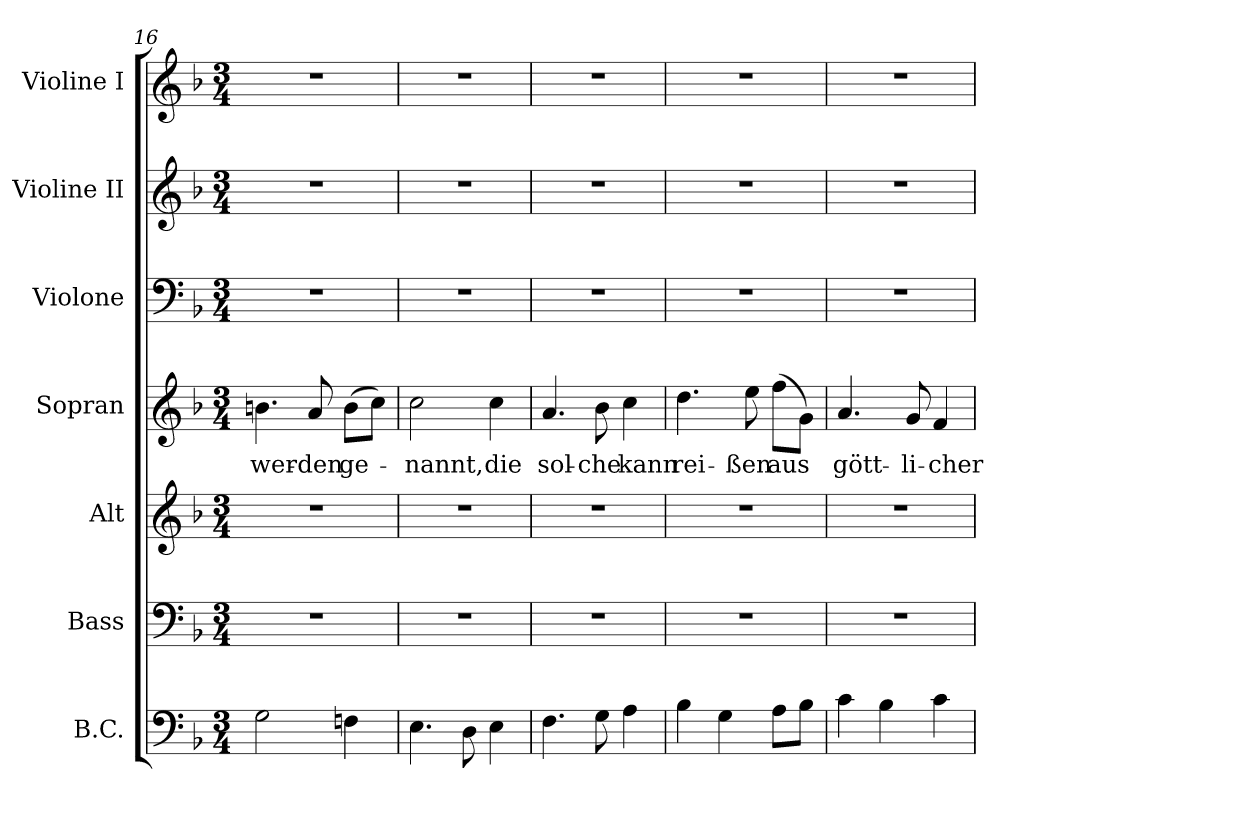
**kern	**kern	**kern	**kern	**text	**kern	**kern	**kern
*part7	*part6	*part5	*part4	*part4	*part3	*part2	*part1
*staff7	*staff6	*staff5	*staff4	*staff4	*staff3	*staff2	*staff1
*I"B.C.	*I"Bass	*I"Alt	*I"Sopran	*	*I"Violone	*I"Violine II	*I"Violine I
*	*I'B.	*I'A.	*I'S.	*	*	*I'Vln. II	*I'Vln. I
*clefF4	*clefF4	*clefG2	*clefG2	*	*clefF4	*clefG2	*clefG2
*k[b-]	*k[b-]	*k[b-]	*k[b-]	*	*k[b-]	*k[b-]	*k[b-]
*F:	*F:	*F:	*F:	*	*F:	*F:	*F:
*M3/4	*M3/4	*M3/4	*M3/4	*	*M3/4	*M3/4	*M3/4
=16	=16	=16	=16	=16	=16	=16	=16
!	!LO:N:vis=1	!LO:N:vis=1	!	!	!	!	!
!	!	!	!	!LO:LY:b:color=#000000	!LO:N:vis=1	!LO:N:vis=1	!LO:N:vis=1
2Gi\	2.r	2.r	4.bni\	wer-	2.r	2.r	2.r
!	!	!	!	!LO:LY:b:color=#000000	!	!	!
.	.	.	8ai/	-den	.	.	.
!	!	!	!	!LO:LY:b:color=#000000	!	!	!
4Fni\	.	.	(8bi\L	ge-	.	.	.
.	.	.	8cci\J)	.	.	.	.
!!LO:PB:g=z
=17	=17	=17	=17	=17	=17	=17	=17
!	!LO:N:vis=1	!LO:N:vis=1	!	!	!	!	!
!	!	!	!	!LO:LY:b:color=#000000	!LO:N:vis=1	!LO:N:vis=1	!LO:N:vis=1
4.Ei\	2.r	2.r	2cci\	-nannt,	2.r	2.r	2.r
8Di\	.	.	.	.	.	.	.
!	!	!	!	!LO:LY:b:color=#000000	!	!	!
4Ei\	.	.	4cci\	die	.	.	.
=18	=18	=18	=18	=18	=18	=18	=18
!	!LO:N:vis=1	!LO:N:vis=1	!	!	!	!	!
!	!	!	!	!LO:LY:b:color=#000000	!LO:N:vis=1	!LO:N:vis=1	!LO:N:vis=1
4.Fi\	2.r	2.r	4.ai/	sol-	2.r	2.r	2.r
!	!	!	!	!LO:LY:b:color=#000000	!	!	!
8Gi\	.	.	8b-i\	-che	.	.	.
!	!	!	!	!LO:LY:b:color=#000000	!	!	!
4Ai\	.	.	4cci\	kann	.	.	.
=19	=19	=19	=19	=19	=19	=19	=19
!	!LO:N:vis=1	!LO:N:vis=1	!	!	!	!	!
!	!	!	!	!LO:LY:b:color=#000000	!LO:N:vis=1	!LO:N:vis=1	!LO:N:vis=1
4B-i\	2.r	2.r	4.ddi\	rei-	2.r	2.r	2.r
4Gi\	.	.	.	.	.	.	.
!	!	!	!	!LO:LY:b:color=#000000	!	!	!
.	.	.	8eei\	-ßen	.	.	.
!	!	!	!	!LO:LY:b:color=#000000	!	!	!
8Ai\L	.	.	(8ffi\L	aus	.	.	.
8B-i\J	.	.	8gi\J)	.	.	.	.
=20	=20	=20	=20	=20	=20	=20	=20
!	!LO:N:vis=1	!LO:N:vis=1	!	!	!	!	!
!	!	!	!	!LO:LY:b:color=#000000	!LO:N:vis=1	!LO:N:vis=1	!LO:N:vis=1
4ci\	2.r	2.r	4.ai/	gött-	2.r	2.r	2.r
4B-i\	.	.	.	.	.	.	.
!	!	!	!	!LO:LY:b:color=#000000	!	!	!
.	.	.	8gi/	-li-	.	.	.
!	!	!	!	!LO:LY:b:color=#000000	!	!	!
4ci\	.	.	4fi/	-cher	.	.	.
=	=	=	=	=	=	=	=
*-	*-	*-	*-	*-	*-	*-	*-
